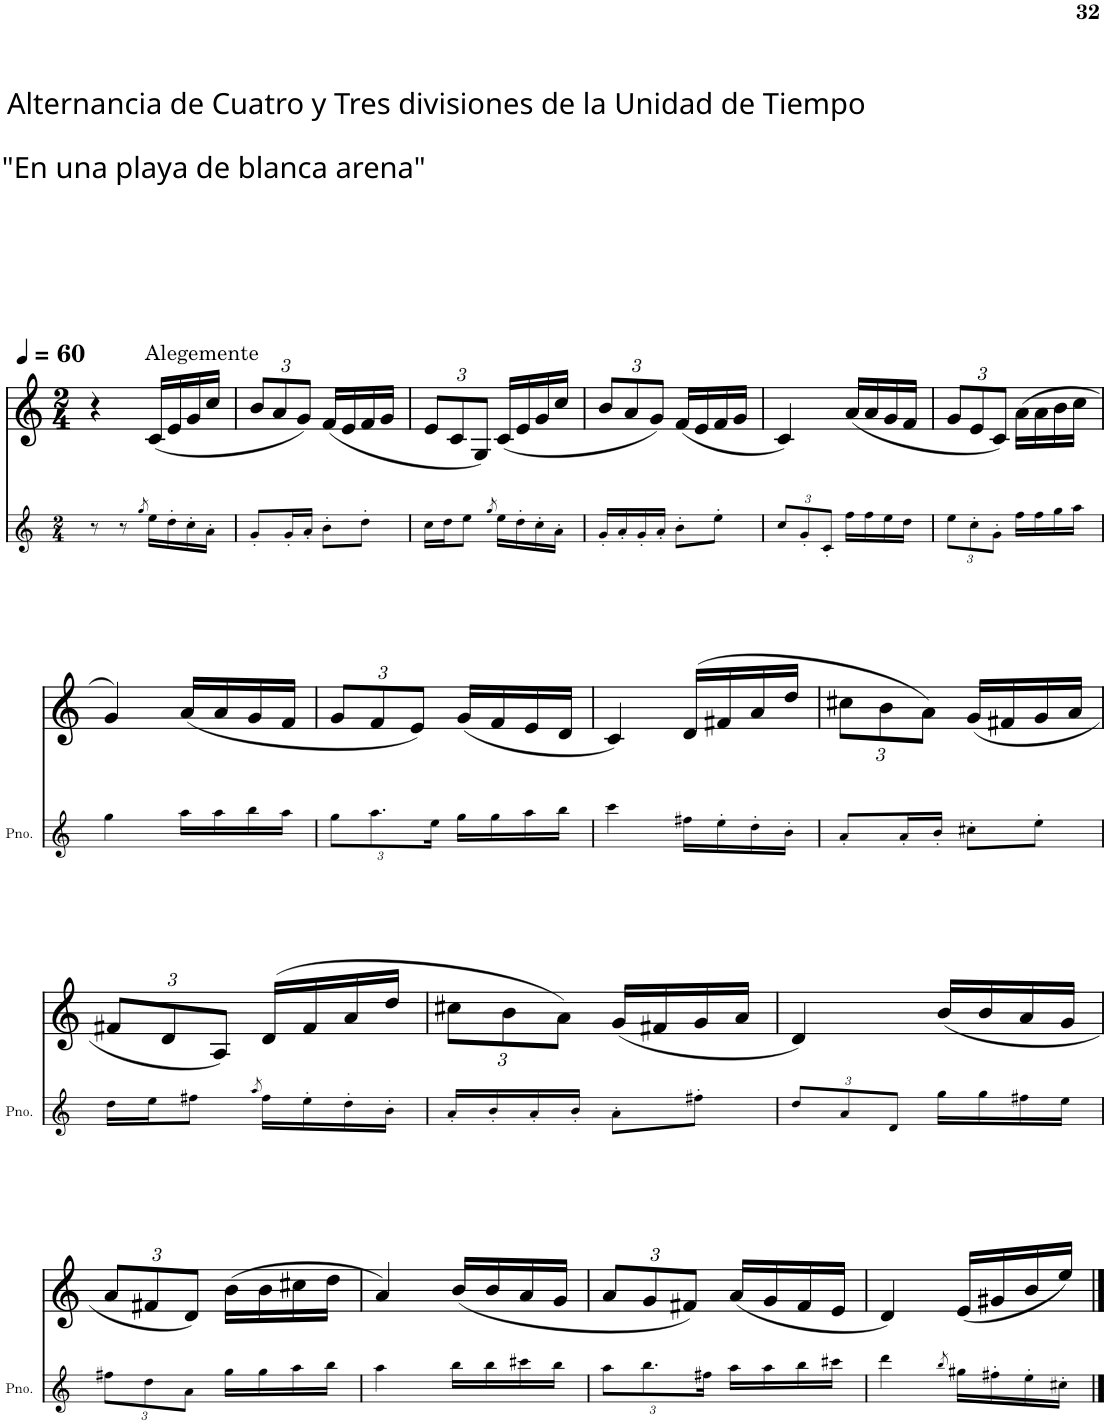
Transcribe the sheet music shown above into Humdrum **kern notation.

**kern	**kern	**kern
*part2	*part1	*part1
*staff3	*staff2	*staff1
*I"Piano	*I"Piano	*
*I'Pno.	*I'Pno	*
*stria5	*stria5	*
*clefG2	*clefF4	*clefG2
*k[]	*k[]	*k[]
*M2/4	*M2/4	*M2/4
*MM60	*MM60	*MM60
=1	=1	=1
8r	[8CC\ [8C\L	4r
8r	16CC]'\ 16C]'\ 16c'\ 16e'\Jk	.
.	16r	.
8qgg/	.	.
!	!	!LO:TX:a:t=Alegemente
16ee\LL	8C\L	(16c/LL
16dd'\	.	16e/
16cc'\	16c'\ 16e'\Jk	16g/
16a'\JJ	16r	16cc/JJ
=2	=2	=2
*	*	*Xbrackettup
8g'/L	8GGG/ 8GG/L	12b/L
.	.	12a/
16g'/L	16B'/ 16d'/Jk	.
.	.	12g/J)
16a'/JJ	16r	.
8b'\L	8GG\ 8G\L	(16f/LL
.	.	16e/
8dd'\J	16G'\ 16B'\Jk	16f/
.	16r	16g/JJ
=3	=3	=3
16cc\LL	8CC'\ 8C'\L	12e/L
16dd\J	.	.
.	.	12c/
8ee\J	16c'\ 16e'\Jk	.
.	.	12G/J)
.	16r	.
8qgg/	.	.
16ee\LL	8C'\L	(16c/LL
16dd'\	.	16e/
16cc'\	16c'\ 16e'\Jk	16g/
16a'\JJ	16r	16cc/JJ
=4	=4	=4
16g'/LL	8GGG/ 8GG/L	12b/L
16a'/	.	.
.	.	12a/
16g'/	16B'/ 16d'/Jk	.
.	.	12g/J)
16a'/JJ	16r	.
8b'\L	8BB\L	(16f/LL
.	.	16e/
8ee'\J	16G\ 16d\Jk	16f/
.	16r	16g/JJ
=5	=5	=5
*Xbrackettup	*Xbrackettup	*
12cc/L	12C\L	4c/)
12g'/	12G\ 12c\ 12e\	.
12c'/J	12E\ 12G\ 12c\J	.
16ff\LL	8F'\L	(16a/LL
16ff\	.	16a/
16ee\	16c'\ 16f'\Jk	16g/
16dd\JJ	16r	16f/JJ
=6	=6	=6
12ee\L	8E'\L	12g/L
12cc'\	.	12e/
.	16g\Jk	.
12g'\J	.	12c/J)
.	16r	.
16ff\LL	8D\L	(16a\LL
16ff\	.	16a\
16gg\	8A\ 8c\ 8f\J	16b\
16aa\JJ	.	16cc\JJ
!!LO:LB:g=z
=7	=7	=7
4gg\	8E'\L	4g/)
.	16c\ 16e\ 16g\Jk	.
.	16r	.
16aa\LL	8D\L	(16a/LL
16aa\	.	16a/
16bb\	8B\ 8d\ 8g\J	16g/
16aa\JJ	.	16f/JJ
=8	=8	=8
12gg\L	8E'\L	12g/L
12.aa\	.	12f/
.	16c\ 16e\ 16g\Jk	.
.	.	12e/J)
.	16r	.
24ee\Jk	.	.
16gg\LL	8BB\L	(16g/LL
16gg\	.	16f/
16aa\	8F\ 8G\ 8B\J	16e/
16bb\JJ	.	16d/JJ
=9	=9	=9
4ccc\	12C\L	4c/)
.	12G'\ 12c'\ 12e'\	.
.	12E'\ 12G'\ 12c'\J	.
16ff#X\LL	8DD'\ 8D'\L	(16d/LL
16ee'\	.	16f#X/
16dd'\	16A'\ 16d'\ 16f#X'\Jk	16a/
16b'\JJ	16r	16dd/JJ
=10	=10	=10
8a'/L	8AAA'/ 8AA'/L	12cc#X\L
.	.	12b\
16a'/L	16A/ 16c#X/ 16e/Jk	.
.	.	12a\J)
16b'/JJ	16r	.
8cc#X'\L	8C#X\L	(16g/LL
.	.	16f#X/
8ee'\J	16E\ 16A\ 16c#\Jk	16g/
.	16r	16a/JJ
!!LO:LB:g=z
=11	=11	=11
16dd\LL	8DD'\ 8D'\L	12f#X/L
16ee\J	.	.
.	.	12d/
8ff#X\J	16A'\ 16d'\ 16f#X'\Jk	.
.	.	12A/J)
.	16r	.
8qaa/	.	.
16ff#\LL	8D'\L	(16d/LL
16ee'\	.	16f#/
16dd'\	16A'\ 16d'\ 16f#'\Jk	16a/
16b'\JJ	16r	16dd/JJ
=12	=12	=12
16a'/LL	8AAA'/ 8AA'/L	12cc#X\L
16b'/	.	.
.	.	12b\
16a'/	16A/ 16c#X/ 16e/Jk	.
.	.	12a\J)
16b'/JJ	16r	.
8a'\L	8C#X\L	(16g/LL
.	.	16f#X/
8ff#X'\J	16E\ 16A\ 16c#\Jk	16g/
.	16r	16a/JJ
=13	=13	=13
12dd/L	12D\L	4d/)
12a/	12A\ 12d\ 12f#X\	.
12d/J	12F#X\ 12A\ 12d\J	.
16gg\LL	8G'\L	(16b/LL
16gg\	.	16b/
16ff#X\	16d'\ 16g'\ 16b'\Jk	16a/
16ee\JJ	16r	16g/JJ
!!LO:LB:g=z
=14	=14	=14
12ff#X\L	8F#X'\L	12a/L
12dd\	.	12f#X/
.	16d\ 16f#X\ 16a\Jk	.
12a\J	.	12d/J)
.	16r	.
16gg\LL	8E\L	(16b\LL
16gg\	.	16b\
16aa\	8B\ 8d\ 8g\J	16cc#X\
16bb\JJ	.	16dd\JJ
=15	=15	=15
4aa\	8F#X'\L	4a/)
.	16d\ 16f#X\ 16a\Jk	.
.	16r	.
16bb\LL	8E\L	(16b/LL
16bb\	.	16b/
16ccc#X\	8c#X\ 8e\ 8g\J	16a/
16bb\JJ	.	16g/JJ
=16	=16	=16
12aa\L	8F#X'\L	12a/L
12.bb\	.	12g/
.	16d\ 16f#X\ 16a\Jk	.
.	.	12f#X/J)
.	16r	.
24ff#X\Jk	.	.
16aa\LL	8C#X\L	(16a/LL
16aa\	.	16g/
16bb\	8G\ 8A\ 8c#X\J	16f#/
16ccc#X\JJ	.	16e/JJ
=17	=17	=17
4ddd\	12D\L	4d/)
.	12F#X\ 12A\ 12d\	.
.	12F#\ 12A\ 12d\J	.
8qbb/	.	.
16gg#X\LL	8E'\L	(16e/LL
16ff#X'\	.	16g#X/
16ee'\	8B'\ 8e'\ 8g#X'\J	16b/
16cc#X'\JJ	.	16ee/JJ)
==	==	==
*-	*-	*-
